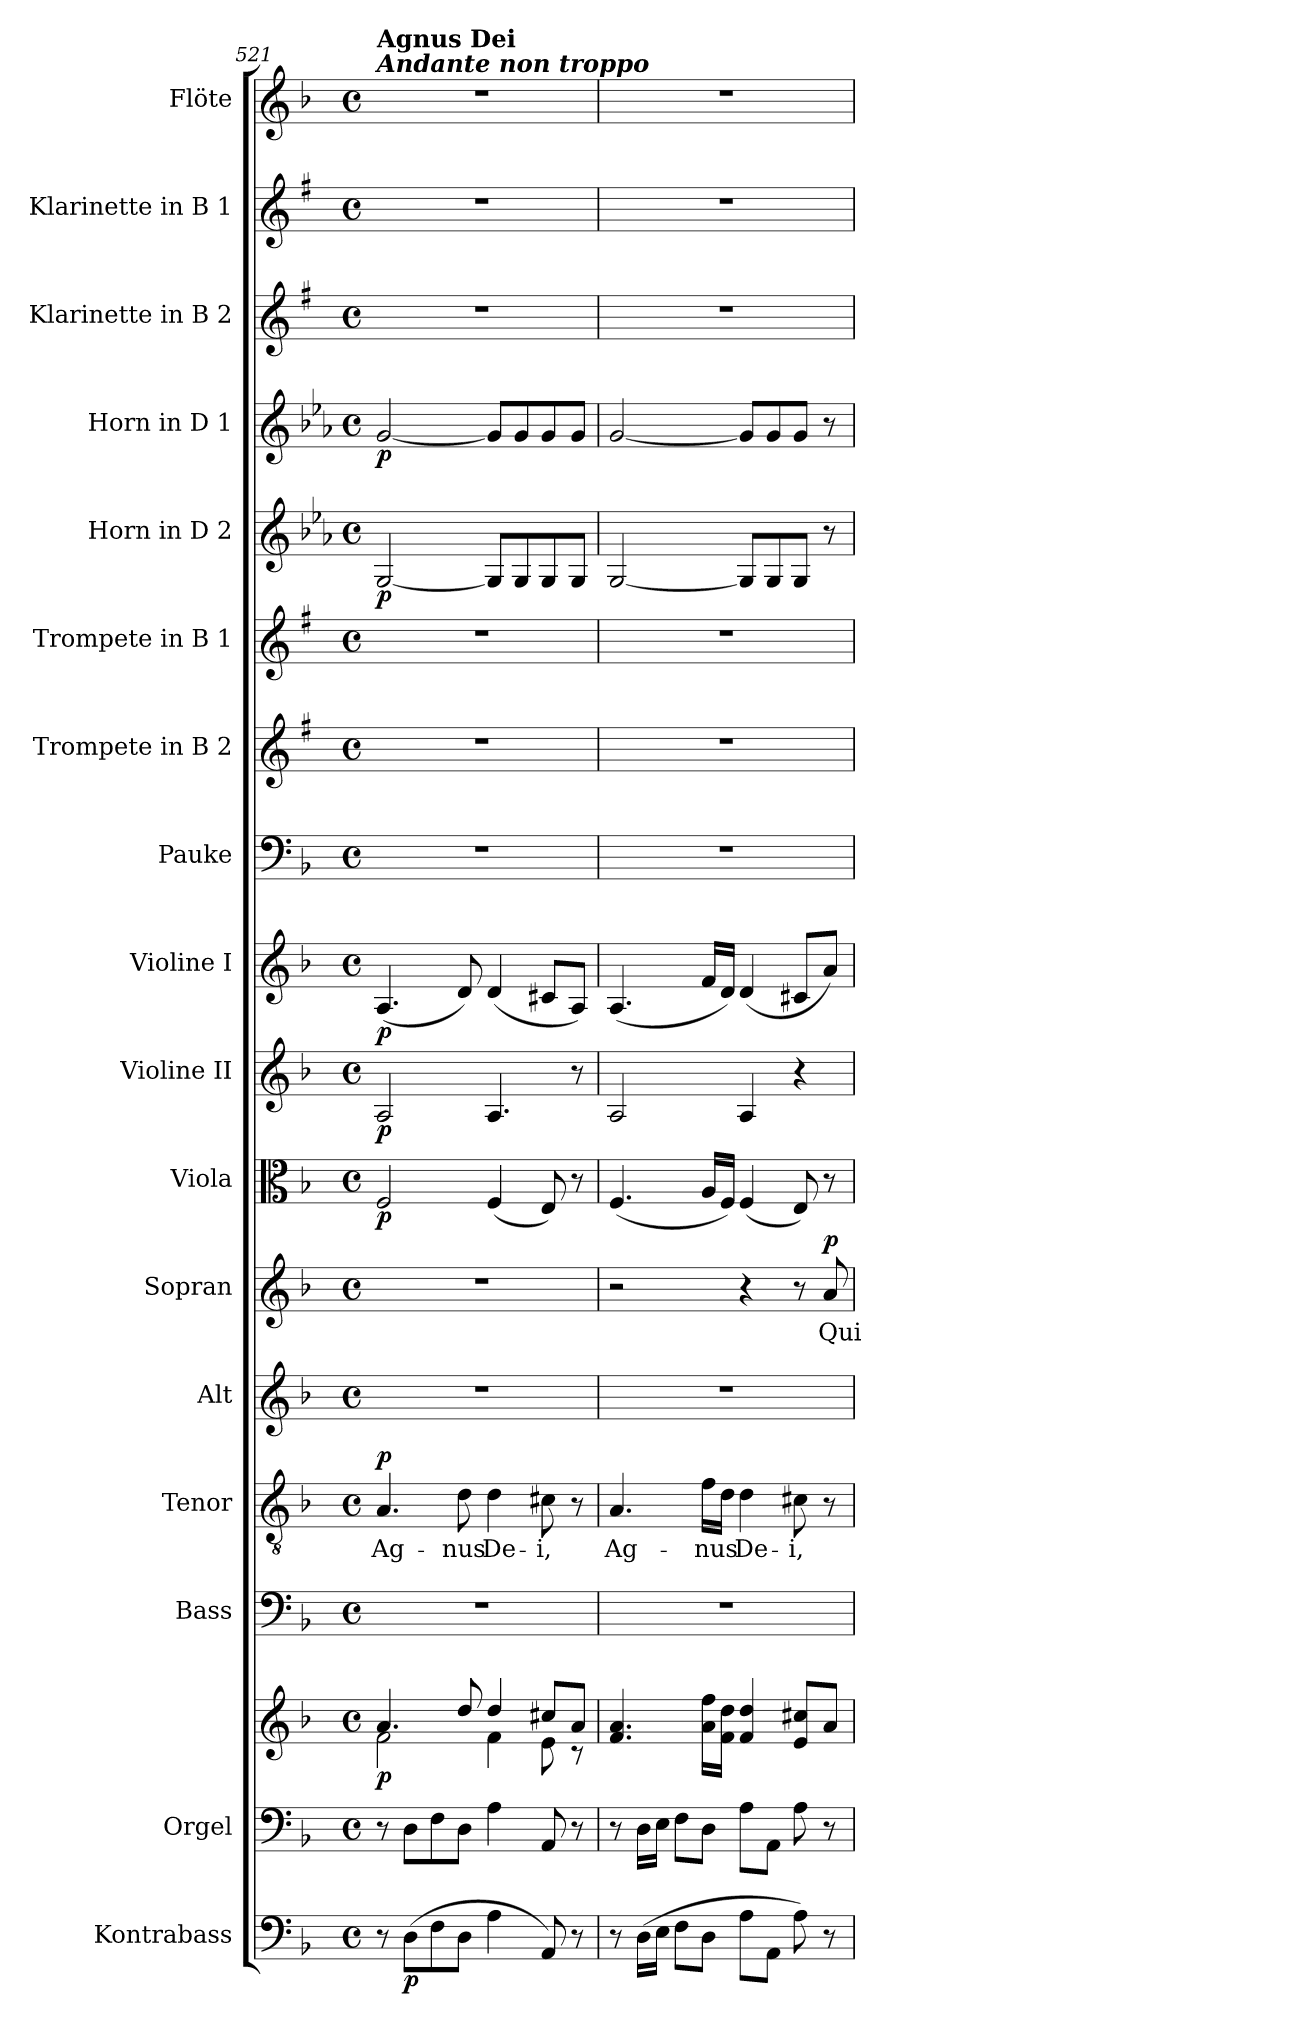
**kern	**dynam	**kern	**kern	**dynam	**kern	**kern	**text	**dynam	**kern	**kern	**text	**dynam	**kern	**dynam	**kern	**dynam	**kern	**dynam	**kern	**kern	**kern	**kern	**dynam	**kern	**dynam	**kern	**kern	**kern
*part17	*part17	*part16	*part16	*part16	*part15	*part14	*part14	*part14	*part13	*part12	*part12	*part12	*part11	*part11	*part10	*part10	*part9	*part9	*part8	*part7	*part6	*part5	*part5	*part4	*part4	*part3	*part2	*part1
*staff18	*staff18	*staff17	*staff16	*staff16/17	*staff15	*staff14	*staff14	*staff14	*staff13	*staff12	*staff12	*staff12	*staff11	*staff11	*staff10	*staff10	*staff9	*staff9	*staff8	*staff7	*staff6	*staff5	*staff5	*staff4	*staff4	*staff3	*staff2	*staff1
*I"Kontrabass	*	*I"Orgel	*	*	*I"Bass	*I"Tenor	*	*	*I"Alt	*I"Sopran	*	*	*I"Viola	*	*I"Violine II	*	*I"Violine I	*	*I"Pauke	*I"Trompete in B 2	*I"Trompete in B 1	*I"Horn in D 2	*	*I"Horn in D 1	*	*I"Klarinette in B 2	*I"Klarinette in B 1	*I"Flöte
*I'Kb.	*	*I'Org.	*	*	*I'B	*I'T	*	*	*I'A	*I'S	*	*	*I'Vla.	*	*I'Vl. II	*	*I'Vl. I	*	*I'Pk.	*I'Trp. 2	*I'Trp. 1	*I'Hrn. 2	*	*I'Hrn. 1	*	*I'Kl. 2	*I'Kl. 1	*I'Fl.
!!LO:PB:g=z
*clefF4	*	*clefF4	*clefG2	*	*clefF4	*clefGv2	*	*	*clefG2	*clefG2	*	*	*clefC3	*	*clefG2	*	*clefG2	*	*clefF4	*clefG2	*clefG2	*clefG2	*	*clefG2	*	*clefG2	*clefG2	*clefG2
*ITrd7c12	*	*	*	*	*	*	*	*	*	*	*	*	*	*	*	*	*	*	*	*ITrd1c2	*ITrd1c2	*ITrd-1c-2	*	*ITrd-1c-2	*	*ITrd1c2	*ITrd1c2	*
*k[b-]	*	*k[b-]	*k[b-]	*	*k[b-]	*k[b-]	*	*	*k[b-]	*k[b-]	*	*	*k[b-]	*	*k[b-]	*	*k[b-]	*	*k[b-]	*k[b-]	*k[b-]	*k[b-]	*	*k[b-]	*	*k[b-]	*k[b-]	*k[b-]
*F:	*	*F:	*F:	*	*F:	*F:	*	*	*F:	*F:	*	*	*F:	*	*F:	*	*F:	*	*F:	*F:	*F:	*F:	*	*F:	*	*F:	*F:	*F:
*M4/4	*	*M4/4	*M4/4	*	*M4/4	*M4/4	*	*	*M4/4	*M4/4	*	*	*M4/4	*	*M4/4	*	*M4/4	*	*M4/4	*M4/4	*M4/4	*M4/4	*	*M4/4	*	*M4/4	*M4/4	*M4/4
*met(c)	*	*met(c)	*met(c)	*	*met(c)	*met(c)	*	*	*met(c)	*met(c)	*	*	*met(c)	*	*met(c)	*	*met(c)	*	*met(c)	*met(c)	*met(c)	*met(c)	*	*met(c)	*	*met(c)	*met(c)	*met(c)
=521	=521	=521	=521	=521	=521	=521	=521	=521	=521	=521	=521	=521	=521	=521	=521	=521	=521	=521	=521	=521	=521	=521	=521	=521	=521	=521	=521	=521
*	*	*	*^	*	*	*	*	*	*	*	*	*	*	*	*	*	*	*	*	*	*	*	*	*	*	*	*	*
!	!	!	!	!	!	!	!	!	!	!	!	!	!	!	!	!	!	!	!	!	!	!	!	!	!	!	!	!	!LO:TX:a:Bi:t=Andante non troppo
!	!	!	!	!	!	!	!	!	!	!	!	!	!	!	!	!	!	!	!	!	!	!	!	!	!	!	!	!	!LO:TX:a:B:t=Agnus Dei
!	!	!	!	!	!LO:DY:b	!	!	!LO:LY:b	!LO:DY:a	!	!	!	!	!	!LO:DY:b	!	!LO:DY:b	!	!LO:DY:b	!	!	!	!	!LO:DY:b	!	!LO:DY:b	!	!	!
8r	.	8r	4.a/	2f\	p	1r	4.A/	Ag-	p	1r	1r	.	.	2F/	p	2A/	p	(<4.A/	p	1r	1r	1r	[2A/	p	[2a/	p	1r	1r	1r
!	!LO:DY:b	!	!	!	!	!	!	!	!	!	!	!	!	!	!	!	!	!	!	!	!	!	!	!	!	!	!	!	!
(>8DD\L	p	8D\L	.	.	.	.	.	.	.	.	.	.	.	.	.	.	.	.	.	.	.	.	.	.	.	.	.	.	.
8FF\	.	8F\	.	.	.	.	.	.	.	.	.	.	.	.	.	.	.	.	.	.	.	.	.	.	.	.	.	.	.
!	!	!	!	!	!	!	!	!LO:LY:b	!	!	!	!	!	!	!	!	!	!	!	!	!	!	!	!	!	!	!	!	!
8DD\J	.	8D\J	8dd/	.	.	.	8d\	-nus	.	.	.	.	.	.	.	.	.	8d/)	.	.	.	.	.	.	.	.	.	.	.
!	!	!	!	!	!	!	!	!LO:LY:b	!	!	!	!	!	!	!	!	!	!	!	!	!	!	!	!	!	!	!	!	!
4AA\	.	4A\	4dd/	4f\	.	.	4d\	De-	.	.	.	.	.	(<4F/	.	4.A/	.	(<4d/	.	.	.	.	8A/L]	.	8a/L]	.	.	.	.
.	.	.	.	.	.	.	.	.	.	.	.	.	.	.	.	.	.	.	.	.	.	.	8A/	.	8a/	.	.	.	.
!	!	!	!	!	!	!	!	!LO:LY:b	!	!	!	!	!	!	!	!	!	!	!	!	!	!	!	!	!	!	!	!	!
8AAA/)	.	8AA/	8cc#X/L	8e\	.	.	8c#X\	-i,	.	.	.	.	.	8E/)	.	.	.	8c#X/L	.	.	.	.	8A/	.	8a/	.	.	.	.
8r	.	8r	8a/J	8rc	.	.	8r	.	.	.	.	.	.	8r	.	8r	.	8A/J)	.	.	.	.	8A/J	.	8a/J	.	.	.	.
=522	=522	=522	=522	=522	=522	=522	=522	=522	=522	=522	=522	=522	=522	=522	=522	=522	=522	=522	=522	=522	=522	=522	=522	=522	=522	=522	=522	=522	=522
!	!	!	!	!	!	!	!	!LO:LY:b	!	!	!	!	!	!	!	!	!	!	!	!	!	!	!	!	!	!	!	!	!
*	*	*	*v	*v	*	*	*	*	*	*	*	*	*	*	*	*	*	*	*	*	*	*	*	*	*	*	*	*	*
8r	.	8r	4.f/ 4.a/	.	1r	4.A/	Ag-	.	1r	2r	.	.	(<4.F/	.	2A/	.	(<4.A/	.	1r	1r	1r	[2A/	.	[2a/	.	1r	1r	1r
(>16DD\LL	.	16D\LL	.	.	.	.	.	.	.	.	.	.	.	.	.	.	.	.	.	.	.	.	.	.	.	.	.	.
16EE\JJ	.	16E\JJ	.	.	.	.	.	.	.	.	.	.	.	.	.	.	.	.	.	.	.	.	.	.	.	.	.	.
8FF\L	.	8F\L	.	.	.	.	.	.	.	.	.	.	.	.	.	.	.	.	.	.	.	.	.	.	.	.	.	.
!	!	!	!	!	!	!	!LO:LY:b	!	!	!	!	!	!	!	!	!	!	!	!	!	!	!	!	!	!	!	!	!
8DD\J	.	8D\J	16a\ 16ff\LL	.	.	16f\LL	-nus	.	.	.	.	.	16A/LL	.	.	.	16f/LL	.	.	.	.	.	.	.	.	.	.	.
.	.	.	16f\ 16dd\JJ	.	.	16d\JJ	.	.	.	.	.	.	16F/JJ)	.	.	.	16d/JJ)	.	.	.	.	.	.	.	.	.	.	.
!	!	!	!	!	!	!	!LO:LY:b	!	!	!	!	!	!	!	!	!	!	!	!	!	!	!	!	!	!	!	!	!
8AA\L	.	8A\L	4f/ 4dd/	.	.	4d\	De-	.	.	4r	.	.	(<4F/	.	4A/	.	(<4d/	.	.	.	.	8A/L]	.	8a/L]	.	.	.	.
8AAA\J	.	8AA\J	.	.	.	.	.	.	.	.	.	.	.	.	.	.	.	.	.	.	.	8A/	.	8a/	.	.	.	.
!	!	!	!	!	!	!	!LO:LY:b	!	!	!	!	!	!	!	!	!	!	!	!	!	!	!	!	!	!	!	!	!
8AA\)	.	8A\	8e/ 8cc#X/L	.	.	8c#X\	-i,	.	.	8r	.	.	8E/)	.	4r	.	8c#X/L	.	.	.	.	8A/J	.	8a/J	.	.	.	.
!	!	!	!	!	!	!	!	!	!	!	!LO:LY:b	!LO:DY:a	!	!	!	!	!	!	!	!	!	!	!	!	!	!	!	!
8r	.	8r	8a/J	.	.	8r	.	.	.	8a/	Qui	p	8r	.	.	.	8a/J)	.	.	.	.	8r	.	8r	.	.	.	.
=	=	=	=	=	=	=	=	=	=	=	=	=	=	=	=	=	=	=	=	=	=	=	=	=	=	=	=	=
*-	*-	*-	*-	*-	*-	*-	*-	*-	*-	*-	*-	*-	*-	*-	*-	*-	*-	*-	*-	*-	*-	*-	*-	*-	*-	*-	*-	*-
